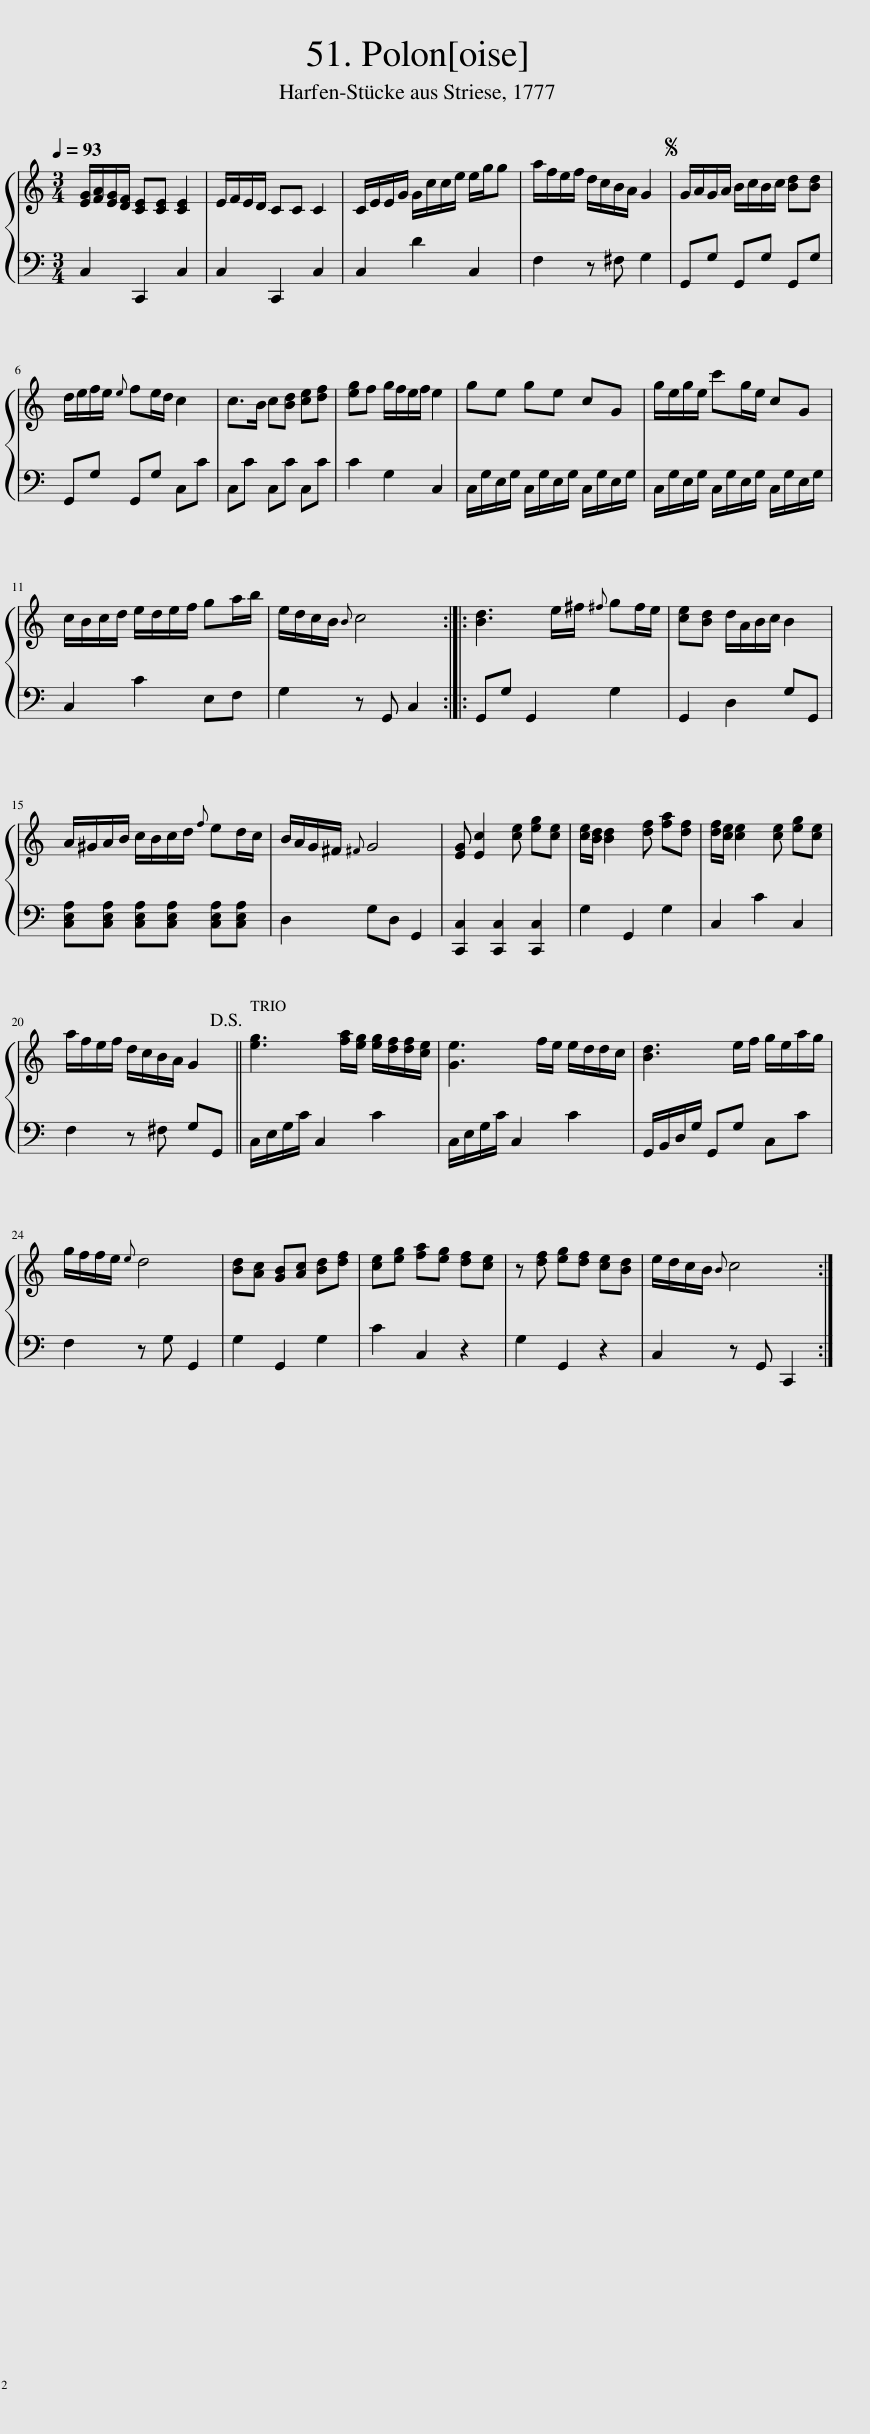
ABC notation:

X:1
%%score { 1 | 2 }
L:1/8
Q:1/4=93
M:3/4
I:linebreak $
K:C
V:1 treble
V:2 bass
V:1
 [EG]/[FA]/[EG]/[DF]/ [CE][CE] [CE]2 | E/F/E/D/ CC C2 | C/E/E/G/ G/c/c/e/ e/g/g | a/f/e/f/ d/c/B/A/ G2 |S G/A/G/A/ B/c/B/c/ [Bd][Bd] |$ %5
 d/e/f/e/{e} fe/d/ c2 | c>B c[Bd] [ce][df] | [eg]f g/f/e/f/ e2 | ge ge cG | g/e/g/e/ c'g/e/ cG |$ %10
 c/B/c/d/ e/d/e/f/ ga/b/ | e/d/c/B/{B} c4 :: [Bd]3 e/^f/{^f} gf/e/ | [ce][Bd] d/A/B/c/ B2 |$ A/^G/A/B/ c/B/c/d/{f} ed/c/ | %15
 B/A/G/^F/{^F} G4 | [EG] [Ec]2 [ce] [eg][ce] | [ce]/[Bd]/ [Bd]2 [df] [fa][df] | [df]/[ce]/ [ce]2 [ce] [eg][ce] |$ a/f/e/f/ d/c/B/A/ G2!D.S.! || %20
 [eg]3 [fa]/[eg]/ [eg]/[df]/[df]/[ce]/ | [Ge]3 f/e/ e/d/d/c/ | [Bd]3 e/f/ g/e/a/g/ |$ g/f/f/e/{e} d4 | [Bd][Ac] [GB][Ac] [Bd][df] | %25
 [ce][eg] [fa][eg] [df][ce] | z [df] [eg][df] [ce][Bd] | e/d/c/B/{B} c4 :| %28
V:2
 C,2 C,,2 C,2 | C,2 C,,2 C,2 | C,2 D2 C,2 | F,2 z ^F, G,2 | G,,G, G,,G, G,,G, |$ %5
 G,,G, G,,G, C,C | C,C C,C C,C | C2 G,2 C,2 | C,/G,/E,/G,/ C,/G,/E,/G,/ C,/G,/E,/G,/ | C,/G,/E,/G,/ C,/G,/E,/G,/ C,/G,/E,/G,/ |$ %10
 C,2 C2 E,F, | G,2 z G,, C,2 :: G,,G, G,,2 G,2 | G,,2 D,2 G,G,, |$ [C,E,A,][C,E,A,] [C,E,A,][C,E,A,] [C,E,A,][C,E,A,] | %15
 D,2 G,D, G,,2 | [C,,C,]2 [C,,C,]2 [C,,C,]2 | G,2 G,,2 G,2 | C,2 C2 C,2 |$ F,2 z ^F, G,G,, || %20
 C,/E,/G,/C/ C,2 C2 | C,/E,/G,/C/ C,2 C2 | G,,/B,,/D,/G,/ G,,G, C,C |$ F,2 z G, G,,2 | G,2 G,,2 G,2 | %25
 C2 C,2 z2 | G,2 G,,2 z2 | C,2 z G,, C,,2 :| %28
